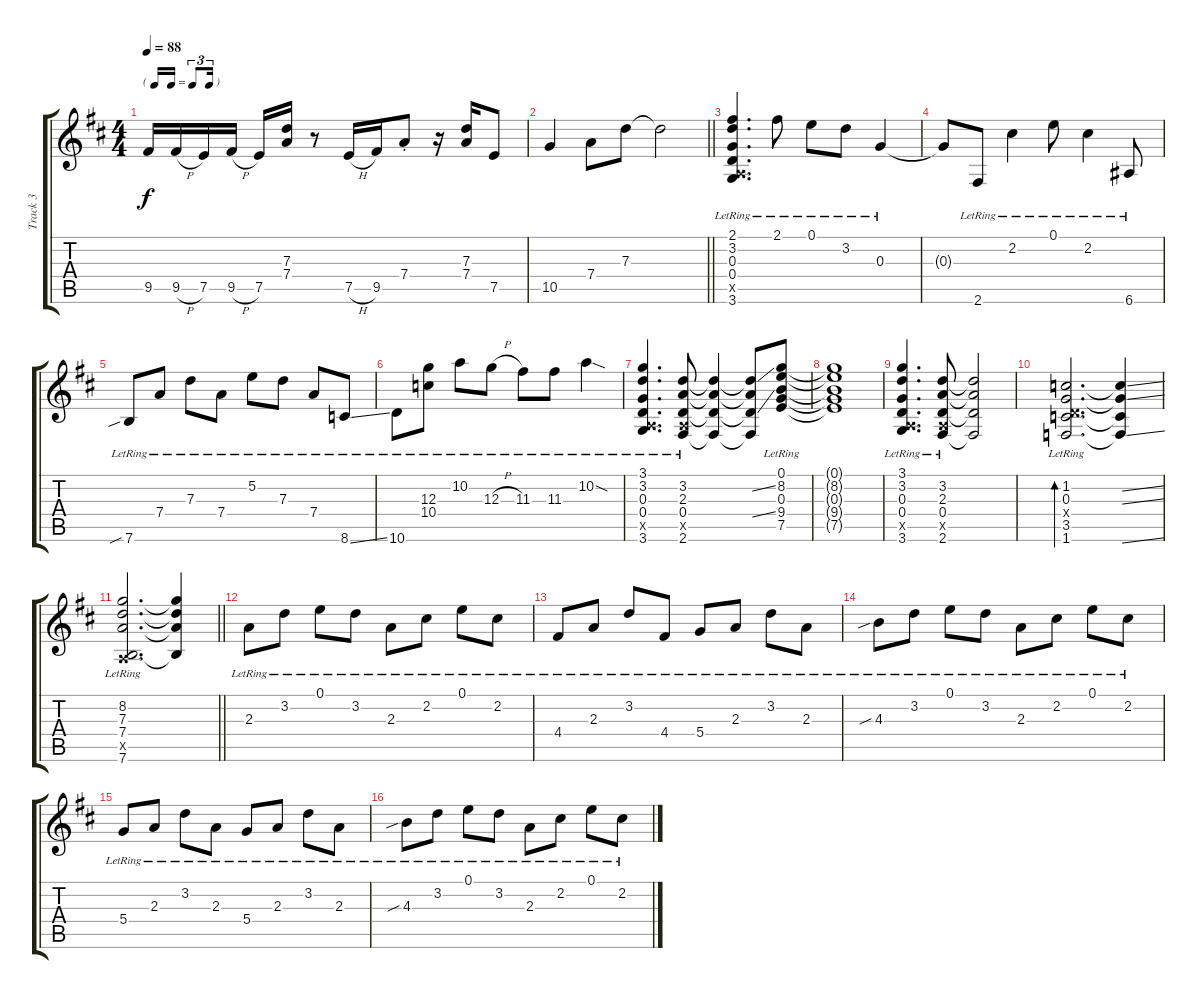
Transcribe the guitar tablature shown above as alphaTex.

\track ("Track 3" "Track 3") {instrument electricguitarclean}
\staff {score tabs}
\tuning (E4 B3 G3 D3 A2 E2) {hide}
\ts (4 4)
\tf triplet16th
\tempo 88
\clef g2
\ks d
9.5.16{dy f} 9.5{h}.16 7.5.16 9.5{h}.16 7.5.16 (7.3 7.4).16 r.8 7.5{h}.16 9.5.16 7.4{st}.8 r.16 (7.3 7.4).16 7.5.8 |
\barLineRight lightlight
10.5.4 7.4.8 7.3.8 7.3{t}.2 |
(2.1{lr} 3.2{lr} 0.3{lr} 0.4{lr} 0.5{x} 3.6{lr}).4{d} 2.1{lr}.8 0.1{lr}.8 3.2{lr}.8 0.3{lr}.4 |
0.3{t}.8 2.6{lr}.8 2.2{lr}.4 0.1{lr}.8 2.2{lr}.4 6.6{lr}.8 |
7.6{sib lr}.8 7.4{lr}.8 7.3{lr}.8 7.4{lr}.8 5.2{lr}.8 7.3{lr}.8 7.4{lr}.8 8.6{ss lr}.8 |
10.6{lr}.8 (12.3{lr} 10.4{lr}).8 10.2{lr}.8 12.3{h lr}.8 11.3{lr}.8 11.3{lr}.8 10.2{sod lr}.4 |
(3.1{lr} 3.2{lr} 0.3{lr} 0.4{lr} 0.5{x} 3.6{lr}).4{d} (3.2{lr} 2.3{lr} 0.4{lr} 0.5{x} 2.6{lr}).8 (3.2{t} 2.3{t} 0.4{t} 2.6{t}).4 (3.2{ss t} 2.3{t} 0.4{ss t} 2.6{t}).8 (0.1{lr} 8.2{lr} 0.3{lr} 9.4{lr} 7.5{lr}).8 |
(0.1{t} 8.2{t} 0.3{t} 9.4{t} 7.5{t}).1 |
(3.1{lr} 3.2{lr} 0.3{lr} 0.4{lr} 0.5{x} 3.6{lr}).4{d} (3.2{lr} 2.3{lr} 0.4{lr} 0.5{x} 2.6{lr}).8 (3.2{t} 2.3{t} 0.4{t} 2.6{t}).2 |
(1.2{lr} 0.3{lr} 0.4{x} 3.5{lr} 1.6{lr}).2{d bd 120} (1.2{ss t} 0.3{ss t} 3.5{t} 1.6{ss t}).4 |
\barLineRight lightlight
(8.2{lr} 7.3{lr} 7.4{lr} 0.5{x} 7.6{lr}).2{d} (8.2{t} 7.3{t} 7.4{t} 7.6{t}).4 |
2.3{lr}.8 3.2{lr}.8 0.1{lr}.8 3.2{lr}.8 2.3{lr}.8 2.2{lr}.8 0.1{lr}.8 2.2{lr}.8 |
4.4{lr}.8 2.3{lr}.8 3.2{lr}.8 4.4{lr}.8 5.4{lr}.8 2.3{lr}.8 3.2{lr}.8 2.3{lr}.8 |
4.3{sib lr}.8 3.2{lr}.8 0.1{lr}.8 3.2{lr}.8 2.3{lr}.8 2.2{lr}.8 0.1{lr}.8 2.2{lr}.8 |
5.4{lr}.8 2.3{lr}.8 3.2{lr}.8 2.3{lr}.8 5.4{lr}.8 2.3{lr}.8 3.2{lr}.8 2.3{lr}.8 |
4.3{sib lr}.8 3.2{lr}.8 0.1{lr}.8 3.2{lr}.8 2.3{lr}.8 2.2{lr}.8 0.1{lr}.8 2.2{lr}.8
